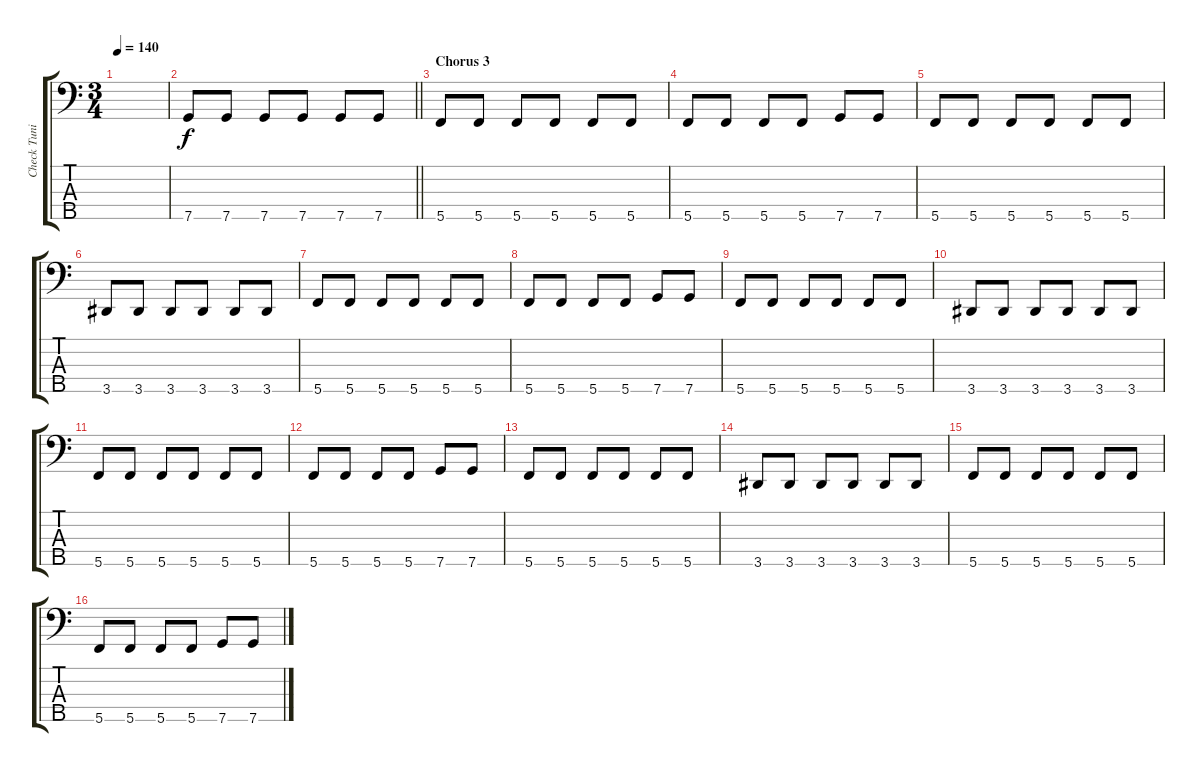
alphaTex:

\track ("Check Tuning" "Check Tuni") {instrument electricbassfinger}
\staff {score tabs}
\tuning (G2 D2 A1 E1 C1) {hide}
\ts (3 4)
\tempo 140
\clef f4
\ks c
|
\barLineRight lightlight
7.5.8 7.5.8 7.5.8 7.5.8 7.5.8 7.5.8 |
\section ("" "Chorus 3")
5.5.8 5.5.8 5.5.8 5.5.8 5.5.8 5.5.8 |
5.5.8 5.5.8 5.5.8 5.5.8 7.5.8 7.5.8 |
5.5.8 5.5.8 5.5.8 5.5.8 5.5.8 5.5.8 |
3.5.8 3.5.8 3.5.8 3.5.8 3.5.8 3.5.8 |
5.5.8 5.5.8 5.5.8 5.5.8 5.5.8 5.5.8 |
5.5.8 5.5.8 5.5.8 5.5.8 7.5.8 7.5.8 |
5.5.8 5.5.8 5.5.8 5.5.8 5.5.8 5.5.8 |
3.5.8 3.5.8 3.5.8 3.5.8 3.5.8 3.5.8 |
5.5.8 5.5.8 5.5.8 5.5.8 5.5.8 5.5.8 |
5.5.8 5.5.8 5.5.8 5.5.8 7.5.8 7.5.8 |
5.5.8 5.5.8 5.5.8 5.5.8 5.5.8 5.5.8 |
3.5.8 3.5.8 3.5.8 3.5.8 3.5.8 3.5.8 |
5.5.8 5.5.8 5.5.8 5.5.8 5.5.8 5.5.8 |
5.5.8 5.5.8 5.5.8 5.5.8 7.5.8 7.5.8
